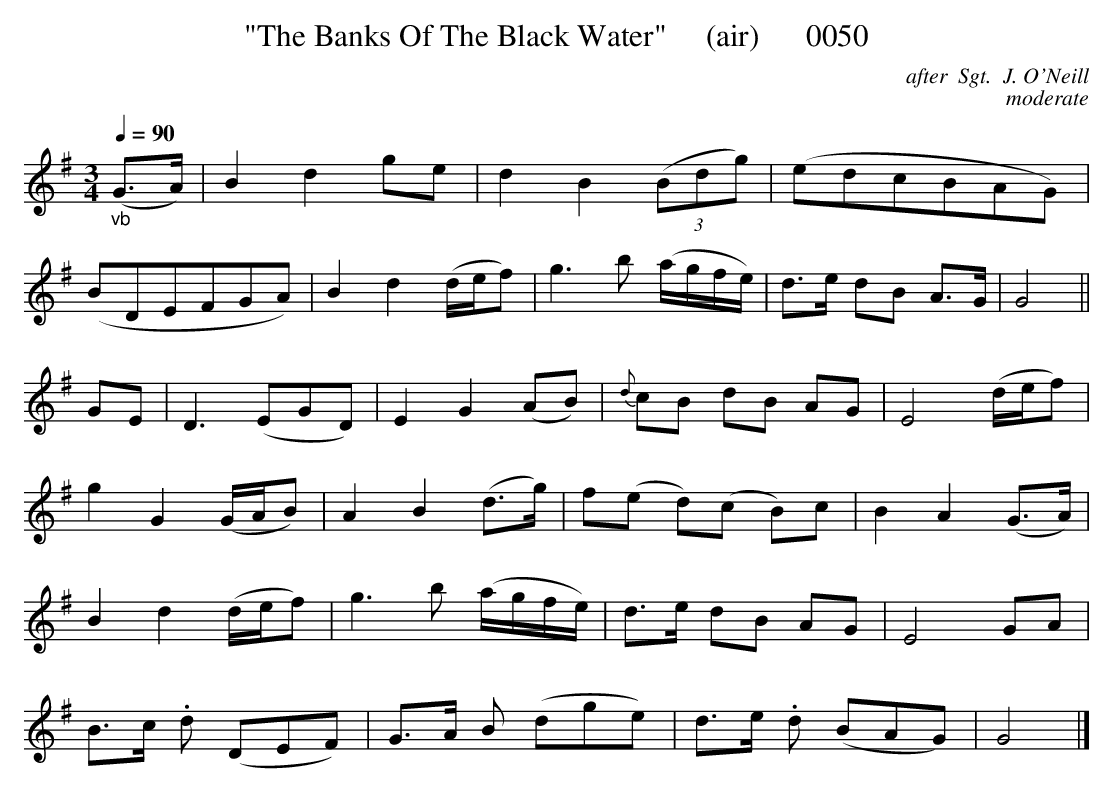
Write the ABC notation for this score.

X:1
T: "The Banks Of The Black Water"     (air)      0050
C:after  Sgt.  J. O'Neill
C:moderate
Q:1/4=90
M:3/4
L:1/8
K:G
"_vb"(G3/2A/2)|B2d2ge|d2B2 (3(Bdg)|(edcBAG)|
(BDEFGA)|B2d2(d/2e/2f)|g3b (a/2g/2f/2e/2)|d3/2e/2 dB A3/2G/2|G4||
GE|D3(EGD)|E2G2(AB)|{d}cB dB AG|E4(d/2e/2f)|
g2G2(G/2A/2B)|A2B2(d3/2g/2)|f(e d)(c B)c|B2A2(G3/2A/2)|
B2d2(d/2e/2f)|g3b (a/2g/2f/2e/2)|d3/2e/2 dB AG|E4GA|
B3/2c/2 .d (DEF)|G3/2A/2 B (dge)|d3/2e/2 .d (BAG)|G4|]
